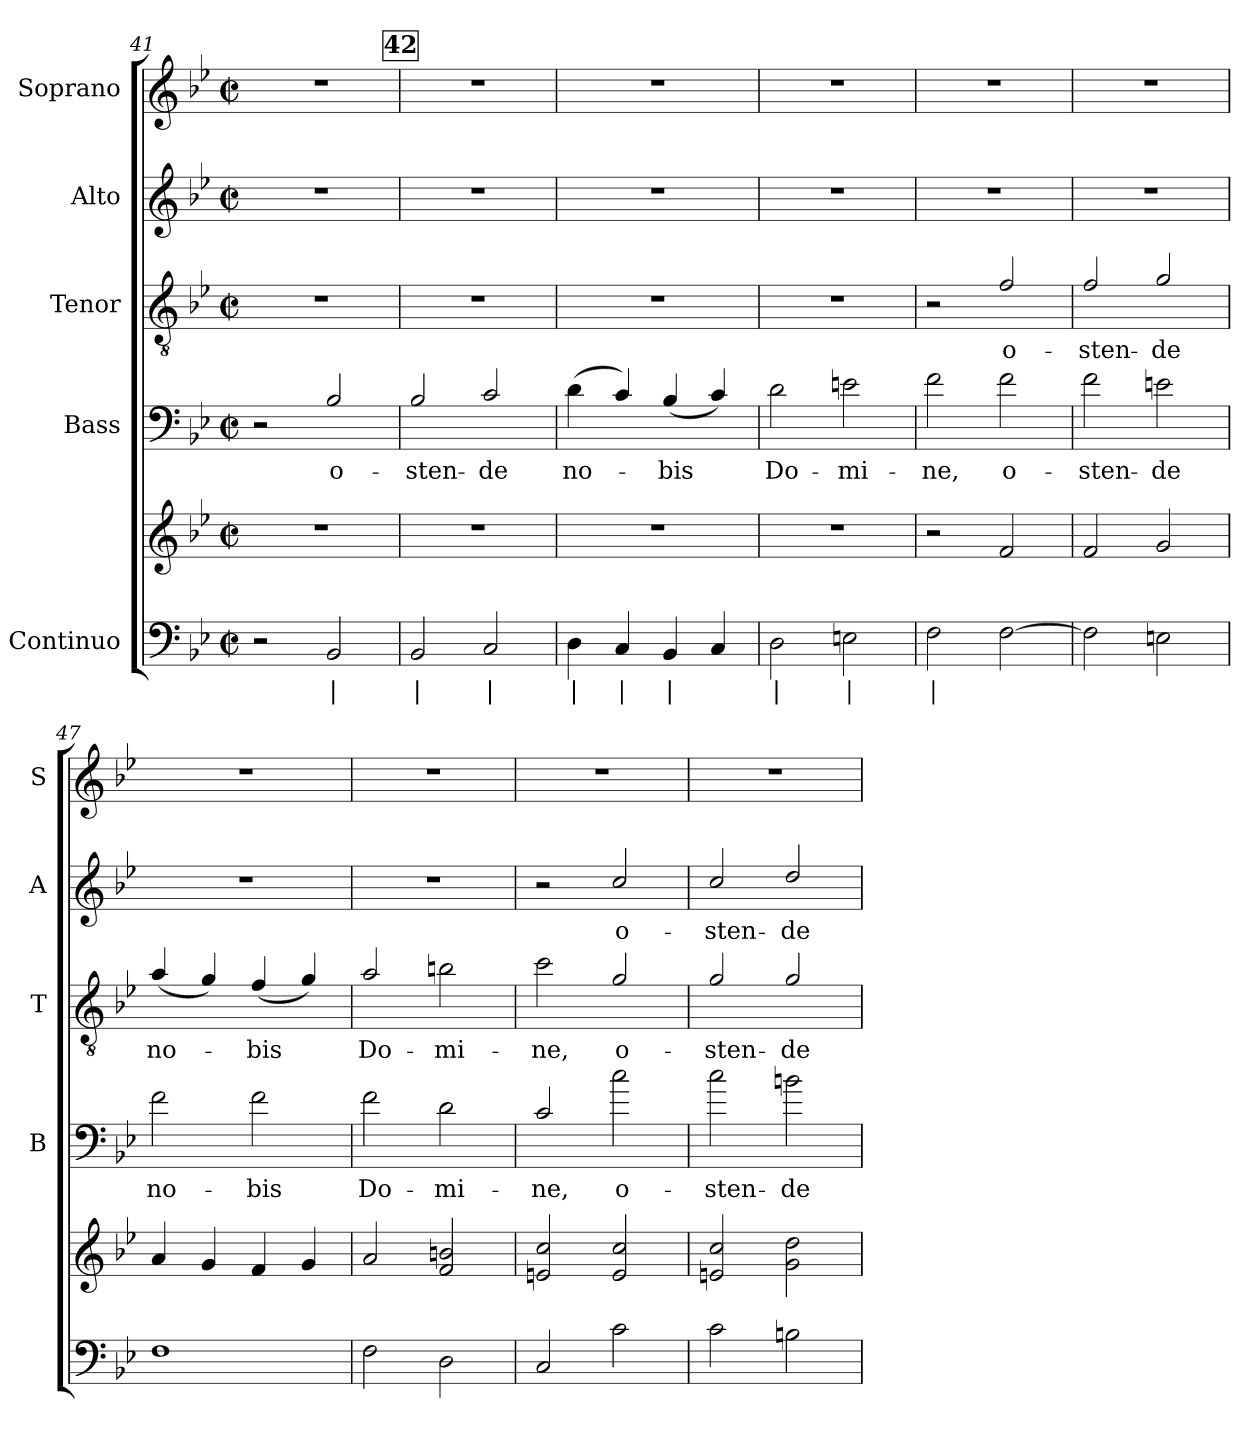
**kern	**text	**kern	**kern	**text	**kern	**text	**kern	**text	**kern
*part5	*part5	*part5	*part4	*part4	*part3	*part3	*part2	*part2	*part1
*staff6	*staff6	*staff5	*staff4	*staff4	*staff3	*staff3	*staff2	*staff2	*staff1
*I"Continuo	*	*	*I"Bass	*	*I"Tenor	*	*I"Alto	*	*I"Soprano
*	*	*	*I'B	*	*I'T	*	*I'A	*	*I'S
*clefF4	*	*clefG2	*clefF4	*	*clefGv2	*	*clefG2	*	*clefG2
*	*	*	*ITrd7c12	*	*ITrd7c12	*	*ITrd7c12	*	*ITrd7c12
*k[b-e-]	*	*k[b-e-]	*k[b-e-]	*	*k[b-e-]	*	*k[b-e-]	*	*k[b-e-]
*B-:	*	*B-:	*B-:	*	*B-:	*	*B-:	*	*B-:
*M2/2	*	*M2/2	*M2/2	*	*M2/2	*	*M2/2	*	*M2/2
*met(c|)	*	*met(c|)	*met(c|)	*	*met(c|)	*	*met(c|)	*	*met(c|)
=41	=41	=41	=41	=41	=41	=41	=41	=41	=41
2r	.	1r	2r	.	1r	.	1r	.	1r
!	!LO:LY:b	!	!	!	!	!	!	!	!
!	!	!	!	!LO:LY:b	!	!	!	!	!
2BB-/	|	.	2BB-/	o-	.	.	.	.	.
!!LO:REH:place=s1:a:B:fs=8.3:t=42
=42	=42	=42	=42	=42	=42	=42	=42	=42	=42
!	!LO:LY:b	!	!	!	!	!	!	!	!
!	!	!	!	!LO:LY:b	!	!	!	!	!
2BB-/	|	1r	2BB-/	-sten-	1r	.	1r	.	1r
!	!LO:LY:b	!	!	!	!	!	!	!	!
!	!	!	!	!LO:LY:b	!	!	!	!	!
2C/	|	.	2C/	-de	.	.	.	.	.
=43	=43	=43	=43	=43	=43	=43	=43	=43	=43
!	!LO:LY:b	!	!	!	!	!	!	!	!
!	!	!	!	!LO:LY:b	!	!	!	!	!
4D\	|	1r	(>4D\	no-	1r	.	1r	.	1r
!	!LO:LY:b	!	!	!	!	!	!	!	!
4C/	|	.	4C/)	.	.	.	.	.	.
!	!LO:LY:b	!	!	!	!	!	!	!	!
!	!	!	!	!LO:LY:b	!	!	!	!	!
4BB-/	|	.	(<4BB-/	-bis	.	.	.	.	.
4C/	.	.	4C/)	.	.	.	.	.	.
=44	=44	=44	=44	=44	=44	=44	=44	=44	=44
!	!LO:LY:b	!	!	!	!	!	!	!	!
!	!	!	!	!LO:LY:b	!	!	!	!	!
2D\	|	1r	2D\	Do-	1r	.	1r	.	1r
!	!LO:LY:b	!	!	!	!	!	!	!	!
!	!	!	!	!LO:LY:b	!	!	!	!	!
2En\	|	.	2En\	-mi-	.	.	.	.	.
=45	=45	=45	=45	=45	=45	=45	=45	=45	=45
!	!LO:LY:b	!	!	!	!	!	!	!	!
!	!	!	!	!LO:LY:b	!	!	!	!	!
2F\	|	2r	2F\	-ne,	2r	.	1r	.	1r
!	!	!	!	!LO:LY:b	!	!	!	!	!
!	!	!	!	!	!	!LO:LY:b	!	!	!
[2F\	.	2f!/	2F\	o-	2F/	o-	.	.	.
=46	=46	=46	=46	=46	=46	=46	=46	=46	=46
!	!	!	!	!LO:LY:b	!	!	!	!	!
!	!	!	!	!	!	!LO:LY:b	!	!	!
2F\]	.	2f!/	2F\	-sten-	2F/	-sten-	1r	.	1r
!	!	!	!	!LO:LY:b	!	!	!	!	!
!	!	!	!	!	!	!LO:LY:b	!	!	!
2En\	.	2g!/	2En\	-de	2G/	-de	.	.	.
!!LO:LB:g=z
=47	=47	=47	=47	=47	=47	=47	=47	=47	=47
!	!	!	!	!LO:LY:b	!	!	!	!	!
!	!	!	!	!	!	!LO:LY:b	!	!	!
1F	.	4a!/	2F\	no-	(<4A/	no-	1r	.	1r
.	.	4g!/	.	.	4G/)	.	.	.	.
!	!	!	!	!LO:LY:b	!	!	!	!	!
!	!	!	!	!	!	!LO:LY:b	!	!	!
.	.	4f!/	2F\	-bis	(<4F/	-bis	.	.	.
.	.	4g!/	.	.	4G/)	.	.	.	.
=48	=48	=48	=48	=48	=48	=48	=48	=48	=48
!	!	!	!	!LO:LY:b	!	!	!	!	!
!	!	!	!	!	!	!LO:LY:b	!	!	!
2F\	.	2a!/	2F\	Do-	2A/	Do-	1r	.	1r
!	!	!	!	!LO:LY:b	!	!	!	!	!
!	!	!	!	!	!	!LO:LY:b	!	!	!
2D\	.	2f!/ 2bn!/	2D\	-mi-	2Bn\	-mi-	.	.	.
=49	=49	=49	=49	=49	=49	=49	=49	=49	=49
!	!	!	!	!LO:LY:b	!	!	!	!	!
!	!	!	!	!	!	!LO:LY:b	!	!	!
2C/	.	2en!/ 2cc!/	2C/	-ne,	2c\	-ne,	2r	.	1r
!	!	!	!	!LO:LY:b	!	!	!	!	!
!	!	!	!	!	!	!LO:LY:b	!	!	!
!	!	!	!	!	!	!	!	!LO:LY:b	!
2c\	.	2e!/ 2cc!/	2c\	o-	2G/	o-	2c/	o-	.
=50	=50	=50	=50	=50	=50	=50	=50	=50	=50
!	!	!	!	!LO:LY:b	!	!	!	!	!
!	!	!	!	!	!	!LO:LY:b	!	!	!
!	!	!	!	!	!	!	!	!LO:LY:b	!
2c\	.	2en!/ 2cc!/	2c\	-sten-	2G/	-sten-	2c/	-sten-	1r
!	!	!	!	!LO:LY:b	!	!	!	!	!
!	!	!	!	!	!	!LO:LY:b	!	!	!
!	!	!	!	!	!	!	!	!LO:LY:b	!
2Bn\	.	2g!\ 2dd!\	2Bn\	-de	2G/	-de	2d/	-de	.
=	=	=	=	=	=	=	=	=	=
*-	*-	*-	*-	*-	*-	*-	*-	*-	*-
